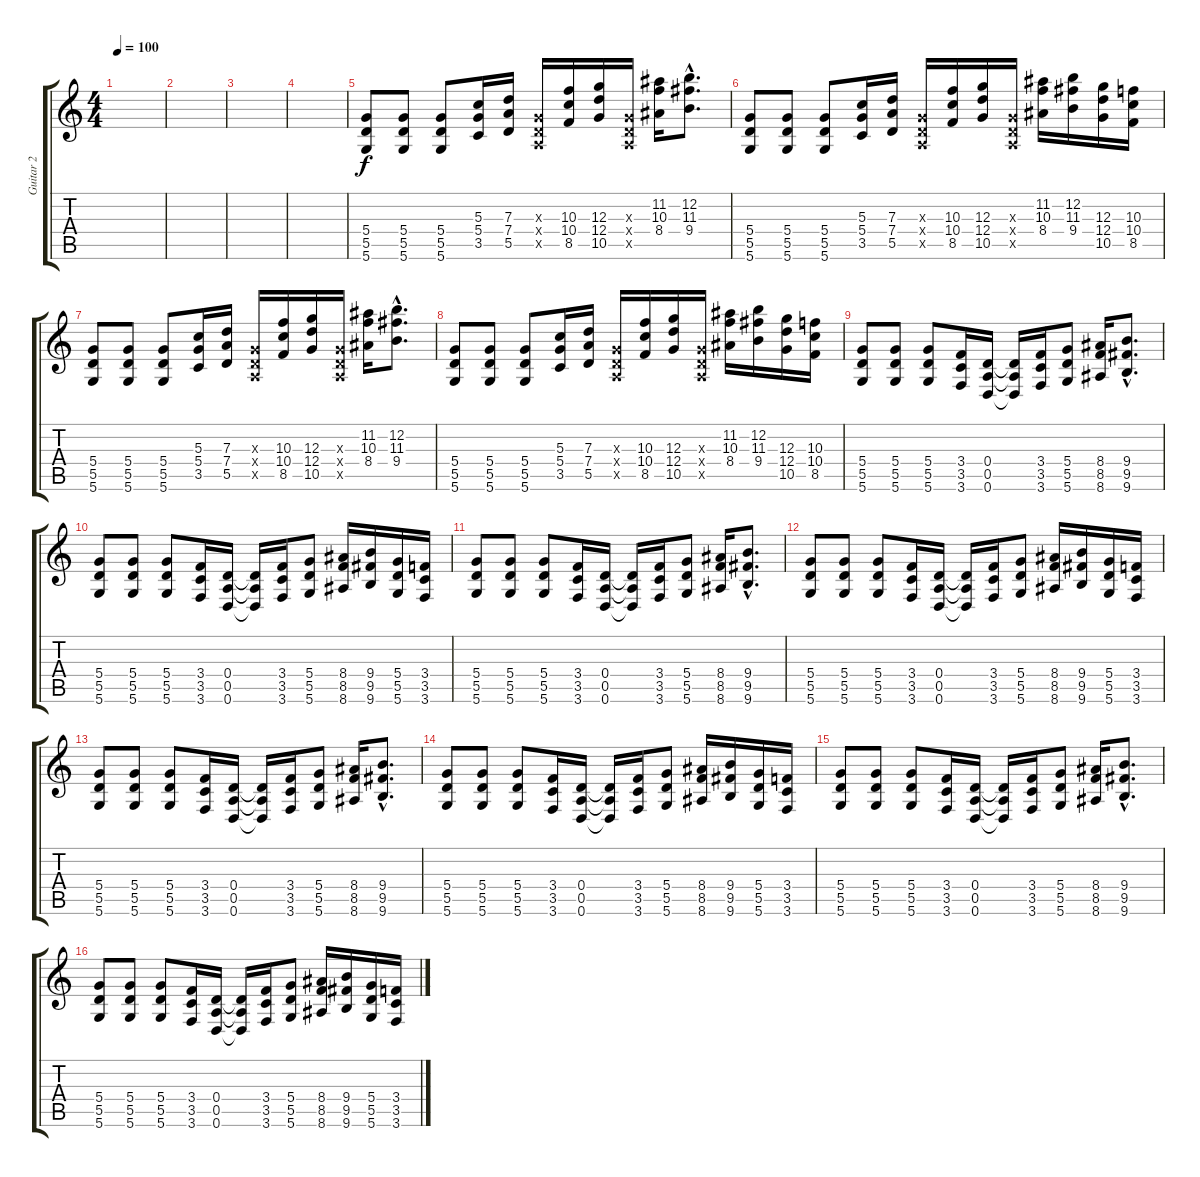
\track ("Guitar 2" "Guitar 2") {instrument distortionguitar}
\staff {score tabs}
\tuning (E4 B3 G3 D3 A2 D2) {hide}
\ts (4 4)
\tempo 100
\clef g2
\ks c
|
|
|
|
(5.4 5.5 5.6).8 (5.4 5.5 5.6).8 (5.4 5.5 5.6).8 (5.3 5.4 3.5).16 (7.3 7.4 5.5).16 (0.3{x} 0.4{x} 0.5{x}).16 (10.3 10.4 8.5).16 (12.3 12.4 10.5).16 (0.3{x} 0.4{x} 0.5{x}).16 (11.2 10.3 8.4).16 (12.2{hac} 11.3{hac} 9.4{hac}).8{d} |
(5.4 5.5 5.6).8 (5.4 5.5 5.6).8 (5.4 5.5 5.6).8 (5.3 5.4 3.5).16 (7.3 7.4 5.5).16 (0.3{x} 0.4{x} 0.5{x}).16 (10.3 10.4 8.5).16 (12.3 12.4 10.5).16 (0.3{x} 0.4{x} 0.5{x}).16 (11.2 10.3 8.4).16 (12.2 11.3 9.4).16 (12.3 12.4 10.5).16 (10.3 10.4 8.5).16 |
(5.4 5.5 5.6).8 (5.4 5.5 5.6).8 (5.4 5.5 5.6).8 (5.3 5.4 3.5).16 (7.3 7.4 5.5).16 (0.3{x} 0.4{x} 0.5{x}).16 (10.3 10.4 8.5).16 (12.3 12.4 10.5).16 (0.3{x} 0.4{x} 0.5{x}).16 (11.2 10.3 8.4).16 (12.2{hac} 11.3{hac} 9.4{hac}).8{d} |
(5.4 5.5 5.6).8 (5.4 5.5 5.6).8 (5.4 5.5 5.6).8 (5.3 5.4 3.5).16 (7.3 7.4 5.5).16 (0.3{x} 0.4{x} 0.5{x}).16 (10.3 10.4 8.5).16 (12.3 12.4 10.5).16 (0.3{x} 0.4{x} 0.5{x}).16 (11.2 10.3 8.4).16 (12.2 11.3 9.4).16 (12.3 12.4 10.5).16 (10.3 10.4 8.5).16 |
(5.4 5.5 5.6).8{instrument overdrivenguitar} (5.4 5.5 5.6).8 (5.4 5.5 5.6).8 (3.4 3.5 3.6).16 (0.4 0.5 0.6).16 (0.4{t} 0.5{t} 0.6{t}).16 (3.4 3.5 3.6).16 (5.4 5.5 5.6).8 (8.4 8.5 8.6).16 (9.4{hac} 9.5{hac} 9.6{hac}).8{d} |
(5.4 5.5 5.6).8 (5.4 5.5 5.6).8 (5.4 5.5 5.6).8 (3.4 3.5 3.6).16 (0.4 0.5 0.6).16 (0.4{t} 0.5{t} 0.6{t}).16 (3.4 3.5 3.6).16 (5.4 5.5 5.6).8 (8.4 8.5 8.6).16 (9.4 9.5 9.6).16 (5.4 5.5 5.6).16 (3.4 3.5 3.6).16 |
(5.4 5.5 5.6).8{instrument overdrivenguitar} (5.4 5.5 5.6).8 (5.4 5.5 5.6).8 (3.4 3.5 3.6).16 (0.4 0.5 0.6).16 (0.4{t} 0.5{t} 0.6{t}).16 (3.4 3.5 3.6).16 (5.4 5.5 5.6).8 (8.4 8.5 8.6).16 (9.4{hac} 9.5{hac} 9.6{hac}).8{d} |
(5.4 5.5 5.6).8 (5.4 5.5 5.6).8 (5.4 5.5 5.6).8 (3.4 3.5 3.6).16 (0.4 0.5 0.6).16 (0.4{t} 0.5{t} 0.6{t}).16 (3.4 3.5 3.6).16 (5.4 5.5 5.6).8 (8.4 8.5 8.6).16 (9.4 9.5 9.6).16 (5.4 5.5 5.6).16 (3.4 3.5 3.6).16 |
(5.4 5.5 5.6).8{instrument overdrivenguitar} (5.4 5.5 5.6).8 (5.4 5.5 5.6).8 (3.4 3.5 3.6).16 (0.4 0.5 0.6).16 (0.4{t} 0.5{t} 0.6{t}).16 (3.4 3.5 3.6).16 (5.4 5.5 5.6).8 (8.4 8.5 8.6).16 (9.4{hac} 9.5{hac} 9.6{hac}).8{d} |
(5.4 5.5 5.6).8 (5.4 5.5 5.6).8 (5.4 5.5 5.6).8 (3.4 3.5 3.6).16 (0.4 0.5 0.6).16 (0.4{t} 0.5{t} 0.6{t}).16 (3.4 3.5 3.6).16 (5.4 5.5 5.6).8 (8.4 8.5 8.6).16 (9.4 9.5 9.6).16 (5.4 5.5 5.6).16 (3.4 3.5 3.6).16 |
(5.4 5.5 5.6).8{instrument overdrivenguitar} (5.4 5.5 5.6).8 (5.4 5.5 5.6).8 (3.4 3.5 3.6).16 (0.4 0.5 0.6).16 (0.4{t} 0.5{t} 0.6{t}).16 (3.4 3.5 3.6).16 (5.4 5.5 5.6).8 (8.4 8.5 8.6).16 (9.4{hac} 9.5{hac} 9.6{hac}).8{d} |
(5.4 5.5 5.6).8 (5.4 5.5 5.6).8 (5.4 5.5 5.6).8 (3.4 3.5 3.6).16 (0.4 0.5 0.6).16 (0.4{t} 0.5{t} 0.6{t}).16 (3.4 3.5 3.6).16 (5.4 5.5 5.6).8 (8.4 8.5 8.6).16 (9.4 9.5 9.6).16 (5.4 5.5 5.6).16 (3.4 3.5 3.6).16
